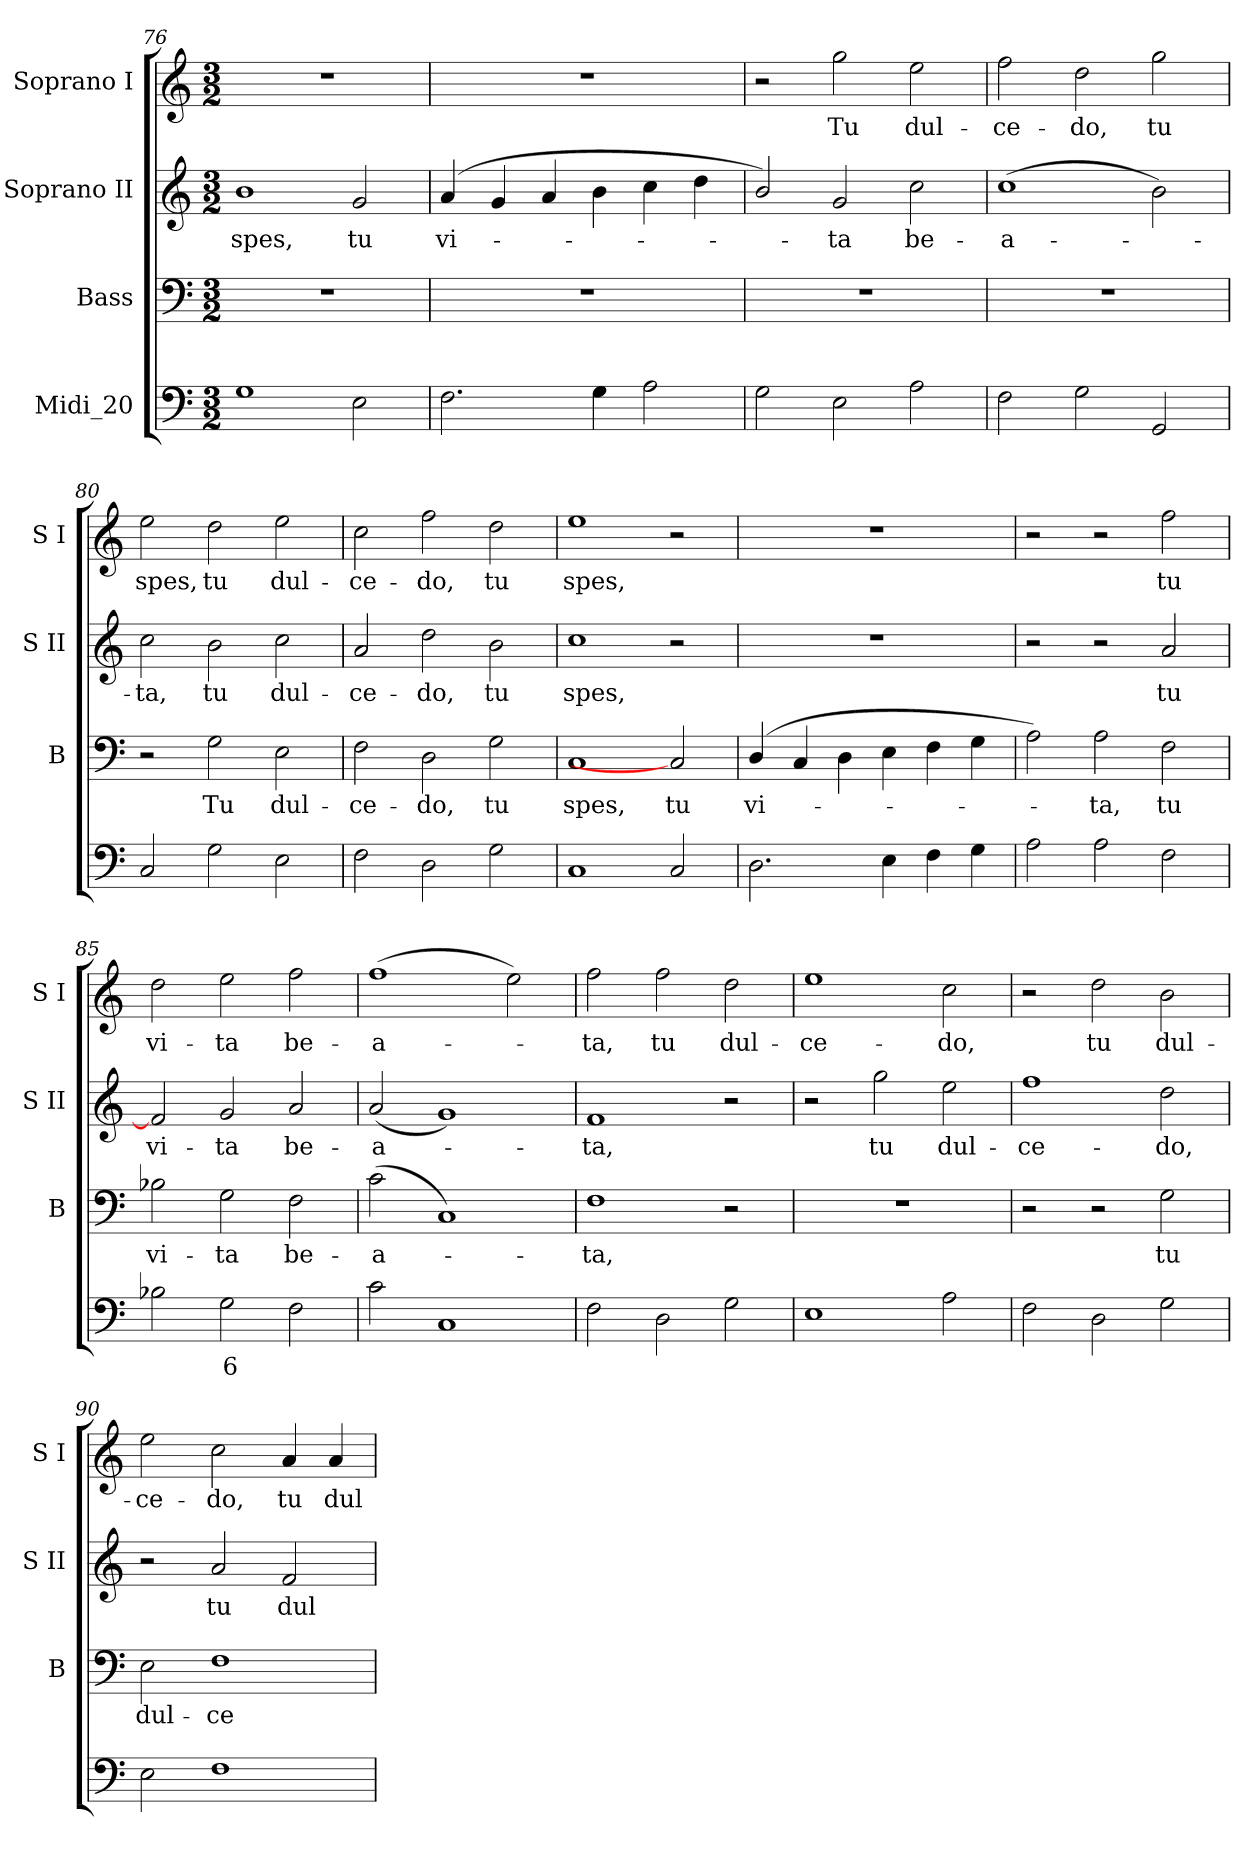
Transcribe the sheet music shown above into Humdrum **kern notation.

**kern	**text	**kern	**text	**kern	**text	**kern	**text
*part4	*part4	*part3	*part3	*part2	*part2	*part1	*part1
*staff4	*staff4	*staff3	*staff3	*staff2	*staff2	*staff1	*staff1
*I"Midi_20	*	*I"Bass	*	*I"Soprano II	*	*I"Soprano I	*
*	*	*I'B	*	*I'S II	*	*I'S I	*
!!LO:LB:g=z
*clefF4	*	*clefF4	*	*clefG2	*	*clefG2	*
*k[]	*	*k[]	*	*k[]	*	*k[]	*
*C:	*	*C:	*	*C:	*	*C:	*
*M3/2	*	*M3/2	*	*M3/2	*	*M3/2	*
=76	=76	=76	=76	=76	=76	=76	=76
!	!	!LO:N:vis=1	!	!	!LO:LY:b	!LO:N:vis=1	!
1G	.	1.r	.	1b	spes,	1.r	.
!	!	!	!	!	!LO:LY:b	!	!
2E	.	.	.	2g	tu	.	.
=77	=77	=77	=77	=77	=77	=77	=77
!	!	!LO:N:vis=1	!	!	!LO:LY:b	!LO:N:vis=1	!
2.F	.	1.r	.	(<4a	vi-	1.r	.
.	.	.	.	4g	.	.	.
.	.	.	.	4a	.	.	.
4G	.	.	.	4b	.	.	.
2A	.	.	.	4cc	.	.	.
.	.	.	.	4dd	.	.	.
=78	=78	=78	=78	=78	=78	=78	=78
!	!	!LO:N:vis=1	!	!	!	!	!
2G	.	1.r	.	2b/)	.	2r	.
!	!	!	!	!	!LO:LY:b	!	!LO:LY:b
2E	.	.	.	2g	ta	2gg	Tu
!	!	!	!	!	!LO:LY:b	!	!LO:LY:b
2A	.	.	.	2cc	be-	2ee	dul-
=79	=79	=79	=79	=79	=79	=79	=79
!	!	!LO:N:vis=1	!	!	!LO:LY:b	!	!LO:LY:b
2F	.	1.r	.	(>1cc	-a-	2ff	-ce-
!	!	!	!	!	!	!	!LO:LY:b
2G	.	.	.	.	.	2dd	-do,
!	!	!	!	!	!	!	!LO:LY:b
2GG	.	.	.	2b)	.	2gg	tu
=80	=80	=80	=80	=80	=80	=80	=80
!	!	!	!	!	!LO:LY:b	!	!LO:LY:b
2C	.	2r	.	2cc	ta,	2ee	spes,
!	!	!	!LO:LY:b	!	!LO:LY:b	!	!LO:LY:b
2G	.	2G	Tu	2b	tu	2dd	tu
!	!	!	!LO:LY:b	!	!LO:LY:b	!	!LO:LY:b
2E	.	2E	dul-	2cc	dul-	2ee	dul-
=81	=81	=81	=81	=81	=81	=81	=81
!	!	!	!LO:LY:b	!	!LO:LY:b	!	!LO:LY:b
2F	.	2F	-ce-	2a	-ce-	2cc	-ce-
!	!	!	!LO:LY:b	!	!LO:LY:b	!	!LO:LY:b
2D	.	2D	-do,	2dd	-do,	2ff	-do,
!	!	!	!LO:LY:b	!	!LO:LY:b	!	!LO:LY:b
2G	.	2G	tu	2b	tu	2dd	tu
=82	=82	=82	=82	=82	=82	=82	=82
!	!	!	!LO:LY:b	!	!LO:LY:b	!	!LO:LY:b
1C	.	1C	spes,	1cc	spes,	1ee	spes,
!	!	!	!LO:LY:b	!	!	!	!
2C	.	2C]	tu	2r	.	2r	.
=83	=83	=83	=83	=83	=83	=83	=83
!	!	!	!LO:LY:b	!LO:N:vis=1	!	!LO:N:vis=1	!
2.D	.	(>4D/	vi-	1.r	.	1.r	.
.	.	4C	.	.	.	.	.
.	.	4D	.	.	.	.	.
4E	.	4E	.	.	.	.	.
4F	.	4F	.	.	.	.	.
4G	.	4G	.	.	.	.	.
=84	=84	=84	=84	=84	=84	=84	=84
2A	.	2A)	.	2r	.	2r	.
!	!	!	!LO:LY:b	!	!	!	!
2A	.	2A	ta,	2r	.	2r	.
!	!	!	!LO:LY:b	!	!LO:LY:b	!	!LO:LY:b
2F	.	2F	tu	2a	tu	2ff	tu
!!LO:LB:g=z
=85	=85	=85	=85	=85	=85	=85	=85
!	!	!	!LO:LY:b	!	!LO:LY:b	!	!LO:LY:b
2B-X	.	2B-X	vi-	2f]	vi-	2dd	vi-
!	!LO:LY:b	!	!LO:LY:b	!	!LO:LY:b	!	!LO:LY:b
2G	6	2G	-ta	2g	-ta	2ee	-ta
!	!	!	!LO:LY:b	!	!LO:LY:b	!	!LO:LY:b
2F	.	2F	be-	2a	be-	2ff	be-
=86	=86	=86	=86	=86	=86	=86	=86
!	!	!	!LO:LY:b	!	!LO:LY:b	!	!LO:LY:b
2c	.	(2c	-a-	(<2a	-a-	(>1ff	-a-
1C	.	1C)	.	1g)	.	.	.
.	.	.	.	.	.	2ee)	.
=87	=87	=87	=87	=87	=87	=87	=87
!	!	!	!LO:LY:b	!	!LO:LY:b	!	!LO:LY:b
2F	.	1F	ta,	1f	ta,	2ff	ta,
!	!	!	!	!	!	!	!LO:LY:b
2D	.	.	.	.	.	2ff	tu
!	!	!	!	!	!	!	!LO:LY:b
2G	.	2r	.	2r	.	2dd	dul-
=88	=88	=88	=88	=88	=88	=88	=88
!	!	!LO:N:vis=1	!	!	!	!	!LO:LY:b
1E	.	1.r	.	2r	.	1ee	-ce-
!	!	!	!	!	!LO:LY:b	!	!
.	.	.	.	2gg	tu	.	.
!	!	!	!	!	!LO:LY:b	!	!LO:LY:b
2A	.	.	.	2ee	dul-	2cc	-do,
=89	=89	=89	=89	=89	=89	=89	=89
!	!	!	!	!	!LO:LY:b	!	!
2F	.	2r	.	1ff	-ce-	2r	.
!	!	!	!	!	!	!	!LO:LY:b
2D	.	2r	.	.	.	2dd	tu
!	!	!	!LO:LY:b	!	!LO:LY:b	!	!LO:LY:b
2G	.	2G	tu	2dd	-do,	2b	dul-
=90	=90	=90	=90	=90	=90	=90	=90
!	!	!	!LO:LY:b	!	!	!	!LO:LY:b
2E	.	2E	dul-	2r	.	2ee	-ce-
!	!	!	!LO:LY:b	!	!LO:LY:b	!	!LO:LY:b
1F	.	1F	-ce-	2a	tu	2cc	-do,
!	!	!	!	!	!LO:LY:b	!	!LO:LY:b
.	.	.	.	2f	dul-	4a	tu
!	!	!	!	!	!	!	!LO:LY:b
.	.	.	.	.	.	4a	dul-
=	=	=	=	=	=	=	=
*-	*-	*-	*-	*-	*-	*-	*-
